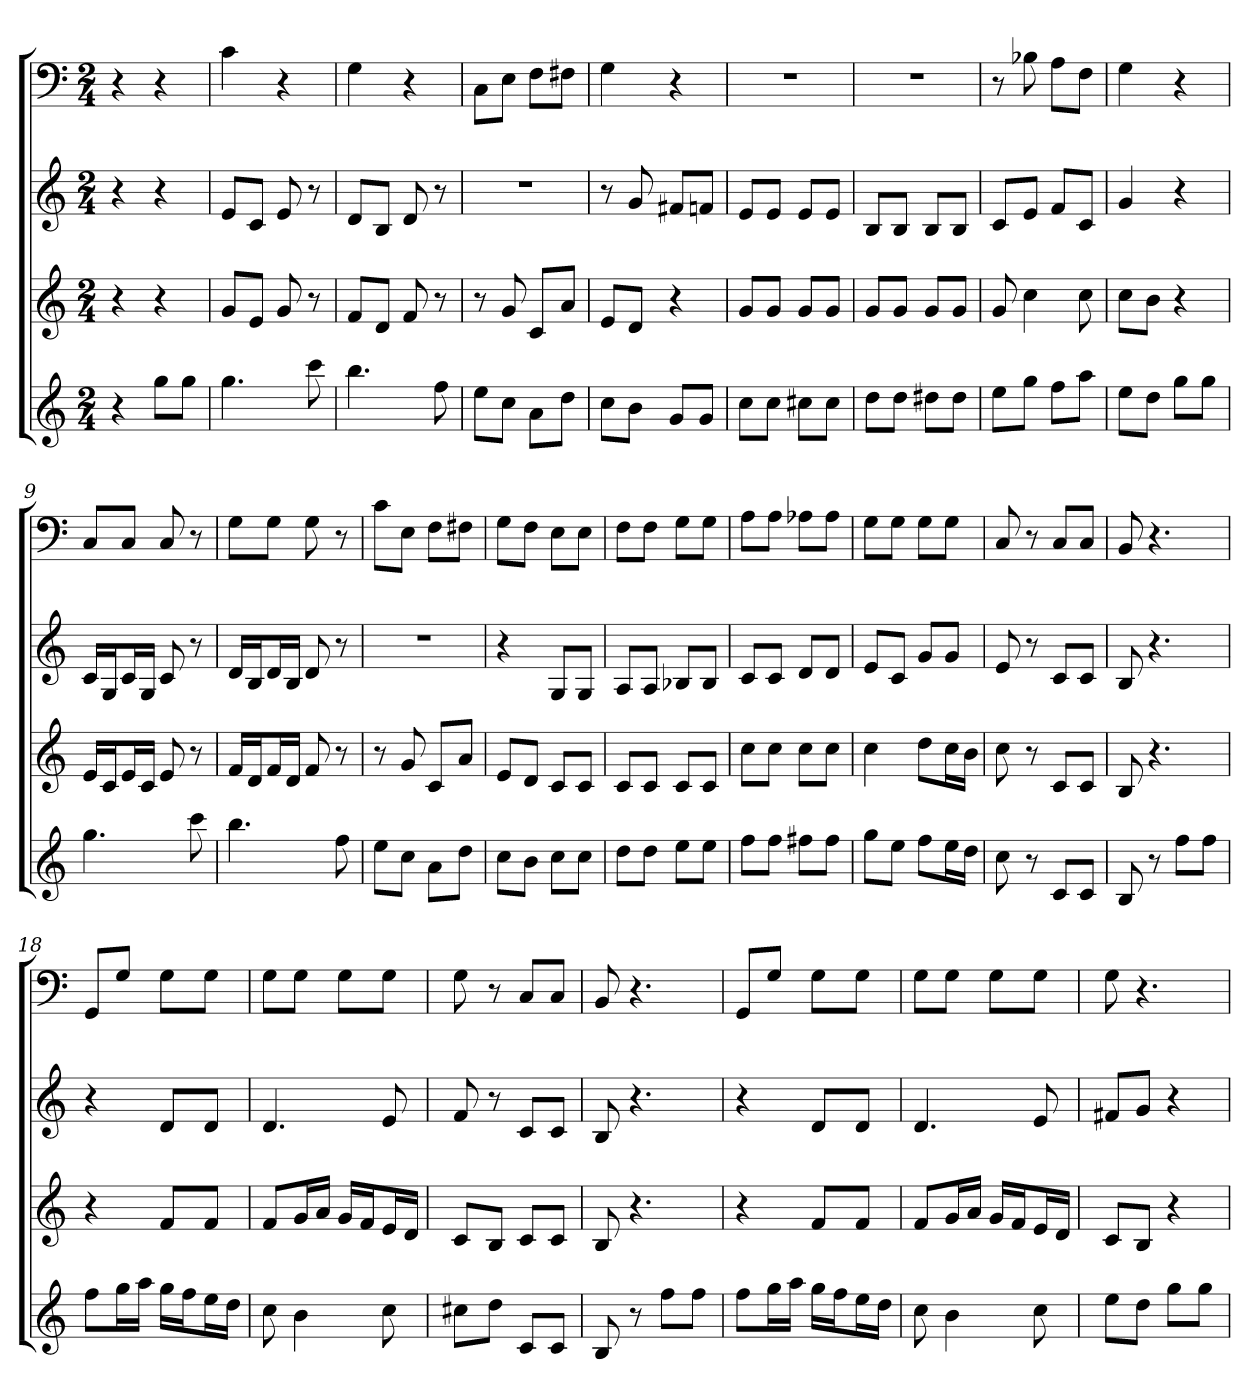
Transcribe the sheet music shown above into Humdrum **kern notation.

**kern	**kern	**kern	**kern
*part4	*part3	*part2	*part1
*staff4	*staff3	*staff2	*staff1
*k[]	*k[]	*k[]	*k[]
*C:	*C:	*C:	*C:
*M2/4	*M2/4	*M2/4	*M2/4
=	=	=	=
4r	4r	4r	4r
8ggL	4r	4r	4r
8ggJ	.	.	.
=1	=1	=1	=1
4.gg	8gL	8eL	4c
.	8eJ	8cJ	.
.	8g	8e	4r
8ccc	8r	8r	.
=2	=2	=2	=2
4.bb	8fL	8dL	4G
.	8dJ	8BJ	.
.	8f	8d	4r
8ff	8r	8r	.
=3	=3	=3	=3
8eeL	8r	2r	8CL
8ccJ	8g	.	8EJ
8aL	8cL	.	8FL
8ddJ	8aJ	.	8F#XJ
=4	=4	=4	=4
8ccL	8eL	8r	4G
8bJ	8dJ	8g	.
8gL	4r	8f#XL	4r
8gJ	.	8fnJ	.
=5	=5	=5	=5
8ccL	8gL	8eL	2r
8ccJ	8gJ	8eJ	.
8cc#XL	8gL	8eL	.
8cc#J	8gJ	8eJ	.
=6	=6	=6	=6
8ddL	8gL	8BL	2r
8ddJ	8gJ	8BJ	.
8dd#XL	8gL	8BL	.
8dd#J	8gJ	8BJ	.
=7	=7	=7	=7
8eeL	8g	8cL	8r
8ggJ	4cc	8eJ	8B-X
8ffL	.	8fL	8AL
8aaJ	8cc	8cJ	8FJ
=8	=8	=8	=8
8eeL	8ccL	4g	4G
8ddJ	8bJ	.	.
8ggL	4r	4r	4r
8ggJ	.	.	.
=9	=9	=9	=9
4.gg	16eLL	16cLL	8CL
.	16cJ	16GJ	.
.	16eL	16cL	8CJ
.	16cJJ	16GJJ	.
.	8e	8c	8C
8ccc	8r	8r	8r
=10	=10	=10	=10
4.bb	16fLL	16dLL	8GL
.	16dJ	16BJ	.
.	16fL	16dL	8GJ
.	16dJJ	16BJJ	.
.	8f	8d	8G
8ff	8r	8r	8r
=11	=11	=11	=11
8eeL	8r	2r	8cL
8ccJ	8g	.	8EJ
8aL	8cL	.	8FL
8ddJ	8aJ	.	8F#XJ
=12	=12	=12	=12
8ccL	8eL	4r	8GL
8bJ	8dJ	.	8FJ
8ccL	8cL	8GL	8EL
8ccJ	8cJ	8GJ	8EJ
=13	=13	=13	=13
8ddL	8cL	8AL	8FL
8ddJ	8cJ	8AJ	8FJ
8eeL	8cL	8B-XL	8GL
8eeJ	8cJ	8B-J	8GJ
=14	=14	=14	=14
8ffL	8ccL	8cL	8AL
8ffJ	8ccJ	8cJ	8AJ
8ff#XL	8ccL	8dL	8A-XL
8ff#J	8ccJ	8dJ	8A-J
=15	=15	=15	=15
8ggL	4cc	8eL	8GL
8eeJ	.	8cJ	8GJ
8ffL	8ddL	8gL	8GL
16eeL	16ccL	8gJ	8GJ
16ddJJ	16bJJ	.	.
=16	=16	=16	=16
8cc	8cc	8e	8C
8r	8r	8r	8r
8cL	8cL	8cL	8CL
8cJ	8cJ	8cJ	8CJ
=17	=17	=17	=17
8B	8B	8B	8BB
8r	4.r	4.r	4.r
8ffL	.	.	.
8ffJ	.	.	.
=18	=18	=18	=18
8ffL	4r	4r	8GGL
16ggL	.	.	8GJ
16aaJJ	.	.	.
16ggLL	8fL	8dL	8GL
16ffJ	.	.	.
16eeL	8fJ	8dJ	8GJ
16ddJJ	.	.	.
=19	=19	=19	=19
8cc	8fL	4.d	8GL
4b	16gL	.	8GJ
.	16aJJ	.	.
.	16gLL	.	8GL
.	16fJ	.	.
8cc	16eL	8e	8GJ
.	16dJJ	.	.
=20	=20	=20	=20
8cc#XL	8cL	8f	8G
8ddJ	8BJ	8r	8r
8cL	8cL	8cL	8CL
8cJ	8cJ	8cJ	8CJ
=21	=21	=21	=21
8B	8B	8B	8BB
8r	4.r	4.r	4.r
8ffL	.	.	.
8ffJ	.	.	.
=22	=22	=22	=22
8ffL	4r	4r	8GGL
16ggL	.	.	8GJ
16aaJJ	.	.	.
16ggLL	8fL	8dL	8GL
16ffJ	.	.	.
16eeL	8fJ	8dJ	8GJ
16ddJJ	.	.	.
=23	=23	=23	=23
8cc	8fL	4.d	8GL
4b	16gL	.	8GJ
.	16aJJ	.	.
.	16gLL	.	8GL
.	16fJ	.	.
8cc	16eL	8e	8GJ
.	16dJJ	.	.
=24	=24	=24	=24
8eeL	8cL	8f#XL	8G
8ddJ	8BJ	8gJ	4.r
8ggL	4r	4r	.
8ggJ	.	.	.
=	=	=	=
*-	*-	*-	*-
